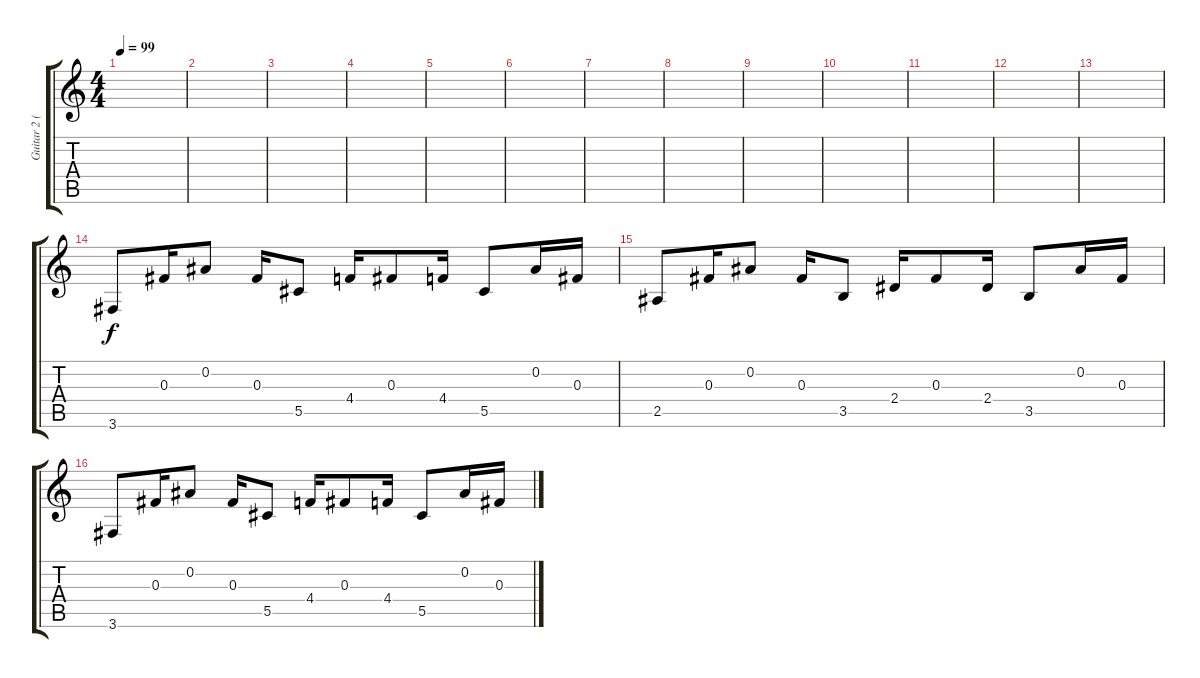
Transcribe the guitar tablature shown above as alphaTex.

\track ("Guitar 2 (acoustic)" "Guitar 2 (") {instrument acousticguitarsteel}
\staff {score tabs}
\tuning (Eb4 Bb3 Gb3 Db3 Ab2 Eb2) {hide}
\ts (4 4)
\tempo 99
\clef g2
\ks c
|
|
|
|
|
|
|
|
|
|
|
|
|
3.6.8 0.3.16 0.2.8 0.3.16 5.5.8 4.4.16 0.3.8 4.4.16 5.5.8 0.2.16 0.3.16 |
2.5.8 0.3.16 0.2.8 0.3.16 3.5.8 2.4.16 0.3.8 2.4.16 3.5.8 0.2.16 0.3.16 |
3.6.8 0.3.16 0.2.8 0.3.16 5.5.8 4.4.16 0.3.8 4.4.16 5.5.8 0.2.16 0.3.16
